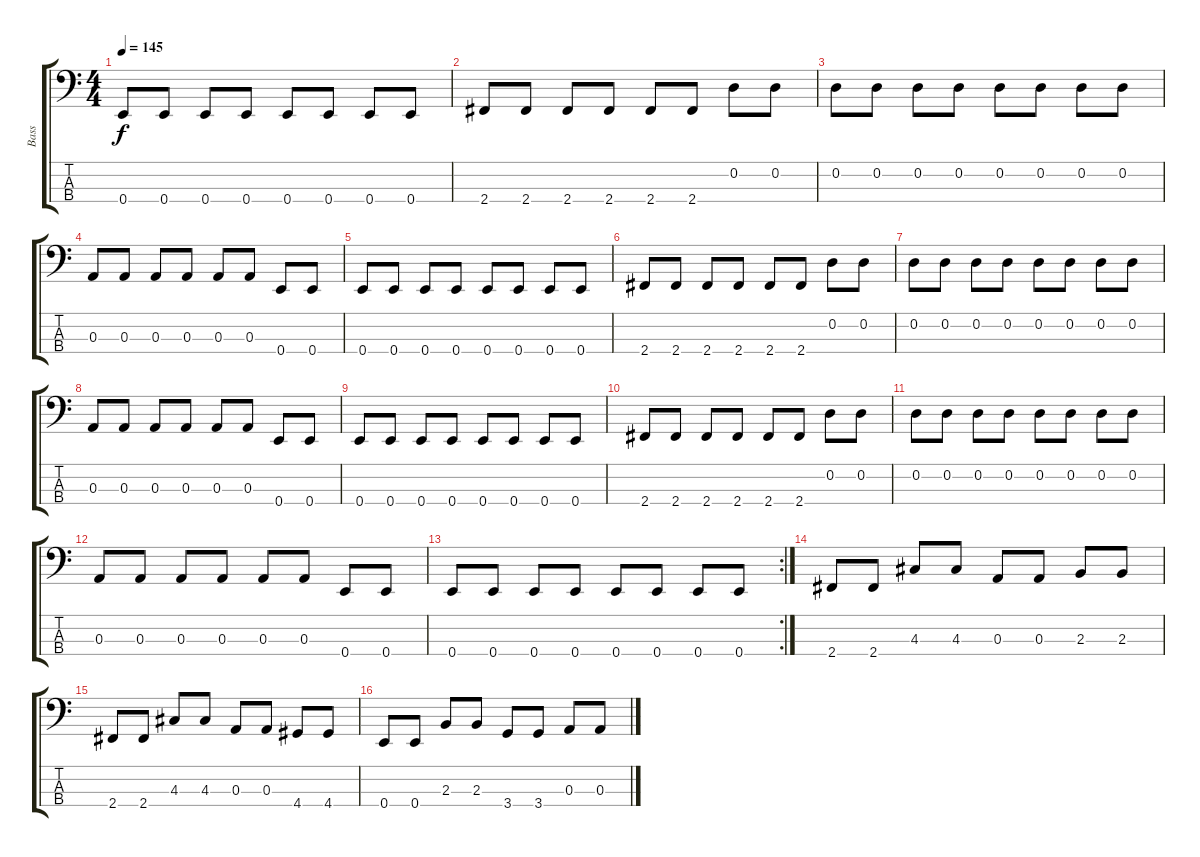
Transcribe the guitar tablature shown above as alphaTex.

\track ("Bass" "Bass") {instrument electricbassfinger}
\staff {score tabs}
\tuning (G2 D2 A1 E1) {hide}
\ts (4 4)
\tempo 145
\clef f4
\ks c
0.4.8{dy f} 0.4.8 0.4.8 0.4.8 0.4.8 0.4.8 0.4.8 0.4.8 |
2.4.8 2.4.8 2.4.8 2.4.8 2.4.8 2.4.8 0.2.8 0.2.8 |
0.2.8 0.2.8 0.2.8 0.2.8 0.2.8 0.2.8 0.2.8 0.2.8 |
0.3.8 0.3.8 0.3.8 0.3.8 0.3.8 0.3.8 0.4.8 0.4.8 |
0.4.8 0.4.8 0.4.8 0.4.8 0.4.8 0.4.8 0.4.8 0.4.8 |
2.4.8 2.4.8 2.4.8 2.4.8 2.4.8 2.4.8 0.2.8 0.2.8 |
0.2.8 0.2.8 0.2.8 0.2.8 0.2.8 0.2.8 0.2.8 0.2.8 |
0.3.8 0.3.8 0.3.8 0.3.8 0.3.8 0.3.8 0.4.8 0.4.8 |
0.4.8 0.4.8 0.4.8 0.4.8 0.4.8 0.4.8 0.4.8 0.4.8 |
2.4.8 2.4.8 2.4.8 2.4.8 2.4.8 2.4.8 0.2.8 0.2.8 |
0.2.8 0.2.8 0.2.8 0.2.8 0.2.8 0.2.8 0.2.8 0.2.8 |
0.3.8 0.3.8 0.3.8 0.3.8 0.3.8 0.3.8 0.4.8 0.4.8 |
\rc 2
0.4.8 0.4.8 0.4.8 0.4.8 0.4.8 0.4.8 0.4.8 0.4.8 |
2.4.8 2.4.8 4.3.8 4.3.8 0.3.8 0.3.8 2.3.8 2.3.8 |
2.4.8 2.4.8 4.3.8 4.3.8 0.3.8 0.3.8 4.4.8 4.4.8 |
0.4.8 0.4.8 2.3.8 2.3.8 3.4.8 3.4.8 0.3.8 0.3.8
